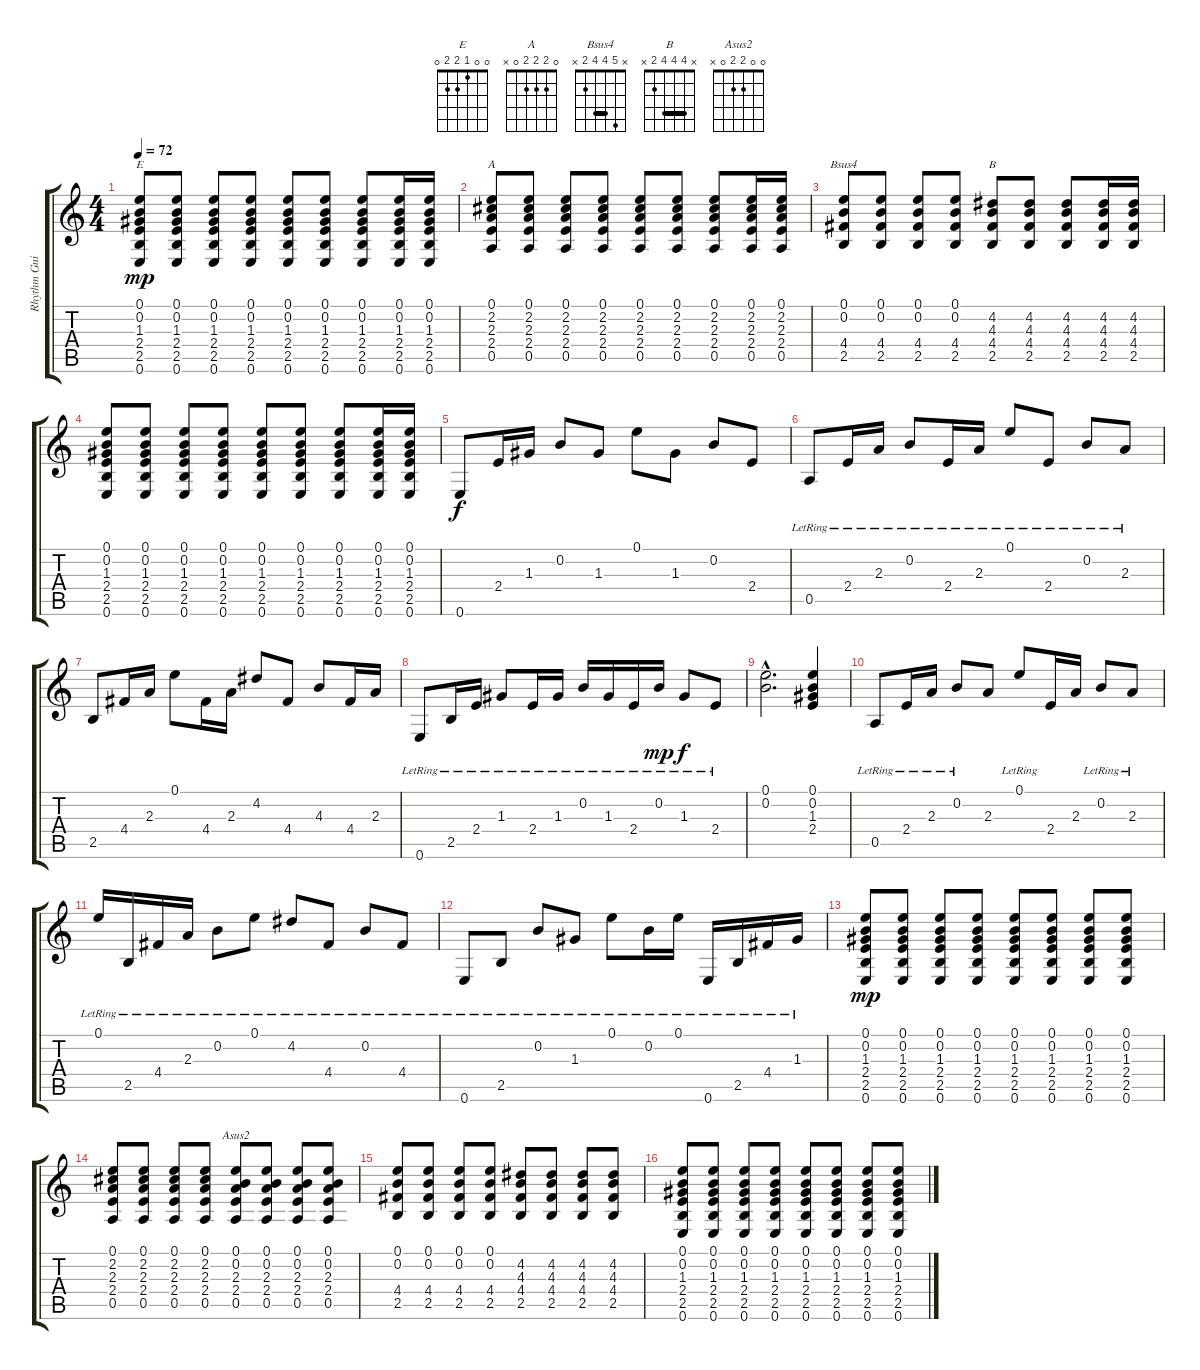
\track ("Rhythm Guitar" "Rhythm Gui") {instrument acousticguitarnylon}
\staff {score tabs}
\tuning (E4 B3 G3 D3 A2 E2) {hide}
\chord ("E" 0 0 1 2 2 0)
\chord ("A" 0 2 2 2 0 x)
\chord ("Bsus4" x 5 4 4 2 x) {barre 4}
\chord ("B" x 4 4 4 2 x) {barre 4}
\chord ("Asus2" 0 0 2 2 0 x)
\ts (4 4)
\tempo 72
\clef g2
\ks c
(0.1 0.2 1.3 2.4 2.5 0.6).8{ch "E" dy mp} (0.1 0.2 1.3 2.4 2.5 0.6).8 (0.1 0.2 1.3 2.4 2.5 0.6).8 (0.1 0.2 1.3 2.4 2.5 0.6).8 (0.1 0.2 1.3 2.4 2.5 0.6).8 (0.1 0.2 1.3 2.4 2.5 0.6).8 (0.1 0.2 1.3 2.4 2.5 0.6).8 (0.1 0.2 1.3 2.4 2.5 0.6).16 (0.1 0.2 1.3 2.4 2.5 0.6).16 |
(0.1 2.2 2.3 2.4 0.5).8{ch "A"} (0.1 2.2 2.3 2.4 0.5).8 (0.1 2.2 2.3 2.4 0.5).8 (0.1 2.2 2.3 2.4 0.5).8 (0.1 2.2 2.3 2.4 0.5).8 (0.1 2.2 2.3 2.4 0.5).8 (0.1 2.2 2.3 2.4 0.5).8 (0.1 2.2 2.3 2.4 0.5).16 (0.1 2.2 2.3 2.4 0.5).16 |
(0.1 0.2 4.4 2.5).8{ch "Bsus4"} (0.1 0.2 4.4 2.5).8 (0.1 0.2 4.4 2.5).8 (0.1 0.2 4.4 2.5).8 (4.2 4.3 4.4 2.5).8{ch "B"} (4.2 4.3 4.4 2.5).8 (4.2 4.3 4.4 2.5).8 (4.2 4.3 4.4 2.5).16 (4.2 4.3 4.4 2.5).16 |
(0.1 0.2 1.3 2.4 2.5 0.6).8 (0.1 0.2 1.3 2.4 2.5 0.6).8 (0.1 0.2 1.3 2.4 2.5 0.6).8 (0.1 0.2 1.3 2.4 2.5 0.6).8 (0.1 0.2 1.3 2.4 2.5 0.6).8 (0.1 0.2 1.3 2.4 2.5 0.6).8 (0.1 0.2 1.3 2.4 2.5 0.6).8 (0.1 0.2 1.3 2.4 2.5 0.6).16 (0.1 0.2 1.3 2.4 2.5 0.6).16 |
0.6.8{dy f} 2.4.16 1.3.16 0.2.8 1.3.8 0.1.8 1.3.8 0.2.8 2.4.8 |
0.5{lr}.8 2.4{lr}.16 2.3{lr}.16 0.2{lr}.8 2.4{lr}.16 2.3{lr}.16 0.1{lr}.8 2.4{lr}.8 0.2{lr}.8 2.3{lr}.8 |
2.5.8 4.4.16 2.3.16 0.1.8 4.4.16 2.3.16 4.2.8 4.4.8 4.3.8 4.4.16 2.3.16 |
0.6{lr}.8 2.5{lr}.16 2.4{lr}.16 1.3{lr}.8 2.4{lr}.16 1.3{lr}.16 0.2{lr}.16 1.3{lr}.16 2.4{lr}.16 0.2{lr}.16{dy mp} 1.3{lr}.8{dy f} 2.4{lr}.8 |
(0.1{hac} 0.2{hac}).2{d} (0.1 0.2 1.3 2.4).4 |
0.5{lr}.8 2.4{lr}.16 2.3{lr}.16 0.2{lr}.8 2.3.8 0.1{lr}.8 2.4.16 2.3.16 0.2{lr}.8 2.3{lr}.8 |
0.1{lr}.16 2.5{lr}.16 4.4{lr}.16 2.3{lr}.16 0.2{lr}.8 0.1{lr}.8 4.2{lr}.8 4.4{lr}.8 0.2{lr}.8 4.4{lr}.8 |
0.6{lr}.8 2.5{lr}.8 0.2{lr}.8 1.3{lr}.8 0.1{lr}.8 0.2{lr}.16 0.1{lr}.16 0.6{lr}.16 2.5{lr}.16 4.4{lr}.16 1.3{lr}.16 |
(0.1 0.2 1.3 2.4 2.5 0.6).8{dy mp} (0.1 0.2 1.3 2.4 2.5 0.6).8 (0.1 0.2 1.3 2.4 2.5 0.6).8 (0.1 0.2 1.3 2.4 2.5 0.6).8 (0.1 0.2 1.3 2.4 2.5 0.6).8 (0.1 0.2 1.3 2.4 2.5 0.6).8 (0.1 0.2 1.3 2.4 2.5 0.6).8 (0.1 0.2 1.3 2.4 2.5 0.6).8 |
(0.1 2.2 2.3 2.4 0.5).8 (0.1 2.2 2.3 2.4 0.5).8 (0.1 2.2 2.3 2.4 0.5).8 (0.1 2.2 2.3 2.4 0.5).8 (0.1 0.2 2.3 2.4 0.5).8{ch "Asus2"} (0.1 0.2 2.3 2.4 0.5).8 (0.1 0.2 2.3 2.4 0.5).8 (0.1 0.2 2.3 2.4 0.5).8 |
(0.1 0.2 4.4 2.5).8 (0.1 0.2 4.4 2.5).8 (0.1 0.2 4.4 2.5).8 (0.1 0.2 4.4 2.5).8 (4.2 4.3 4.4 2.5).8 (4.2 4.3 4.4 2.5).8 (4.2 4.3 4.4 2.5).8 (4.2 4.3 4.4 2.5).8 |
(0.1 0.2 1.3 2.4 2.5 0.6).8 (0.1 0.2 1.3 2.4 2.5 0.6).8 (0.1 0.2 1.3 2.4 2.5 0.6).8 (0.1 0.2 1.3 2.4 2.5 0.6).8 (0.1 0.2 1.3 2.4 2.5 0.6).8 (0.1 0.2 1.3 2.4 2.5 0.6).8 (0.1 0.2 1.3 2.4 2.5 0.6).8 (0.1 0.2 1.3 2.4 2.5 0.6).8
